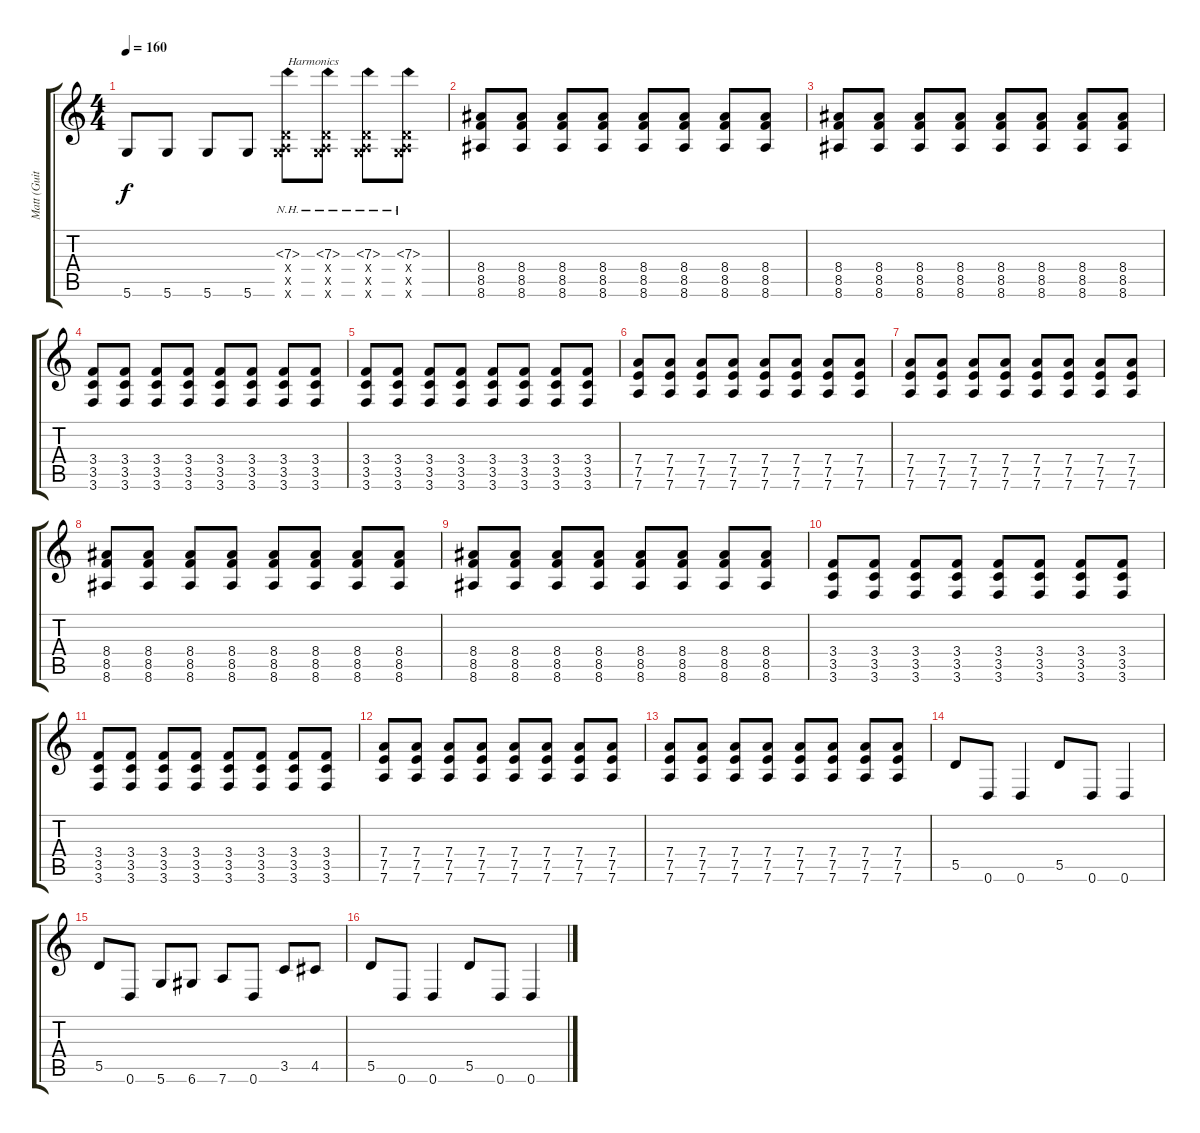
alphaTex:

\track ("Matt (Guitar)" "Matt (Guit") {instrument distortionguitar}
\staff {score tabs}
\tuning (E4 B3 G3 D3 A2 D2) {hide}
\ts (4 4)
\tempo 160
\clef g2
\ks c
5.6.8{dy f} 5.6.8 5.6.8 5.6.8 (7.3{nh} 0.4{x} 0.5{x} 5.6{x}).8{txt "Harmonics"} (7.3{nh} 0.4{x} 0.5{x} 5.6{x}).8 (7.3{nh} 0.4{x} 0.5{x} 5.6{x}).8 (7.3{nh} 0.4{x} 0.5{x} 5.6{x}).8 |
(8.4 8.5 8.6).8{volume 10 balance 2} (8.4 8.5 8.6).8 (8.4 8.5 8.6).8 (8.4 8.5 8.6).8 (8.4 8.5 8.6).8 (8.4 8.5 8.6).8 (8.4 8.5 8.6).8 (8.4 8.5 8.6).8 |
(8.4 8.5 8.6).8 (8.4 8.5 8.6).8 (8.4 8.5 8.6).8 (8.4 8.5 8.6).8 (8.4 8.5 8.6).8 (8.4 8.5 8.6).8 (8.4 8.5 8.6).8 (8.4 8.5 8.6).8 |
(3.4 3.5 3.6).8 (3.4 3.5 3.6).8 (3.4 3.5 3.6).8 (3.4 3.5 3.6).8 (3.4 3.5 3.6).8 (3.4 3.5 3.6).8 (3.4 3.5 3.6).8 (3.4 3.5 3.6).8 |
(3.4 3.5 3.6).8 (3.4 3.5 3.6).8 (3.4 3.5 3.6).8 (3.4 3.5 3.6).8 (3.4 3.5 3.6).8 (3.4 3.5 3.6).8 (3.4 3.5 3.6).8 (3.4 3.5 3.6).8 |
(7.4 7.5 7.6).8 (7.4 7.5 7.6).8 (7.4 7.5 7.6).8 (7.4 7.5 7.6).8 (7.4 7.5 7.6).8 (7.4 7.5 7.6).8 (7.4 7.5 7.6).8 (7.4 7.5 7.6).8 |
(7.4 7.5 7.6).8 (7.4 7.5 7.6).8 (7.4 7.5 7.6).8 (7.4 7.5 7.6).8 (7.4 7.5 7.6).8 (7.4 7.5 7.6).8 (7.4 7.5 7.6).8 (7.4 7.5 7.6).8 |
(8.4 8.5 8.6).8 (8.4 8.5 8.6).8 (8.4 8.5 8.6).8 (8.4 8.5 8.6).8 (8.4 8.5 8.6).8 (8.4 8.5 8.6).8 (8.4 8.5 8.6).8 (8.4 8.5 8.6).8 |
(8.4 8.5 8.6).8 (8.4 8.5 8.6).8 (8.4 8.5 8.6).8 (8.4 8.5 8.6).8 (8.4 8.5 8.6).8 (8.4 8.5 8.6).8 (8.4 8.5 8.6).8 (8.4 8.5 8.6).8 |
(3.4 3.5 3.6).8 (3.4 3.5 3.6).8 (3.4 3.5 3.6).8 (3.4 3.5 3.6).8 (3.4 3.5 3.6).8 (3.4 3.5 3.6).8 (3.4 3.5 3.6).8 (3.4 3.5 3.6).8 |
(3.4 3.5 3.6).8 (3.4 3.5 3.6).8 (3.4 3.5 3.6).8 (3.4 3.5 3.6).8 (3.4 3.5 3.6).8 (3.4 3.5 3.6).8 (3.4 3.5 3.6).8 (3.4 3.5 3.6).8 |
(7.4 7.5 7.6).8 (7.4 7.5 7.6).8 (7.4 7.5 7.6).8 (7.4 7.5 7.6).8 (7.4 7.5 7.6).8 (7.4 7.5 7.6).8 (7.4 7.5 7.6).8 (7.4 7.5 7.6).8 |
(7.4 7.5 7.6).8 (7.4 7.5 7.6).8 (7.4 7.5 7.6).8 (7.4 7.5 7.6).8 (7.4 7.5 7.6).8 (7.4 7.5 7.6).8 (7.4 7.5 7.6).8 (7.4 7.5 7.6).8 |
5.5.8{balance 2} 0.6.8 0.6.4 5.5.8 0.6.8 0.6.4 |
5.5.8 0.6.8 5.6.8 6.6.8 7.6.8 0.6.8 3.5.8 4.5.8 |
5.5.8 0.6.8 0.6.4 5.5.8 0.6.8 0.6.4
